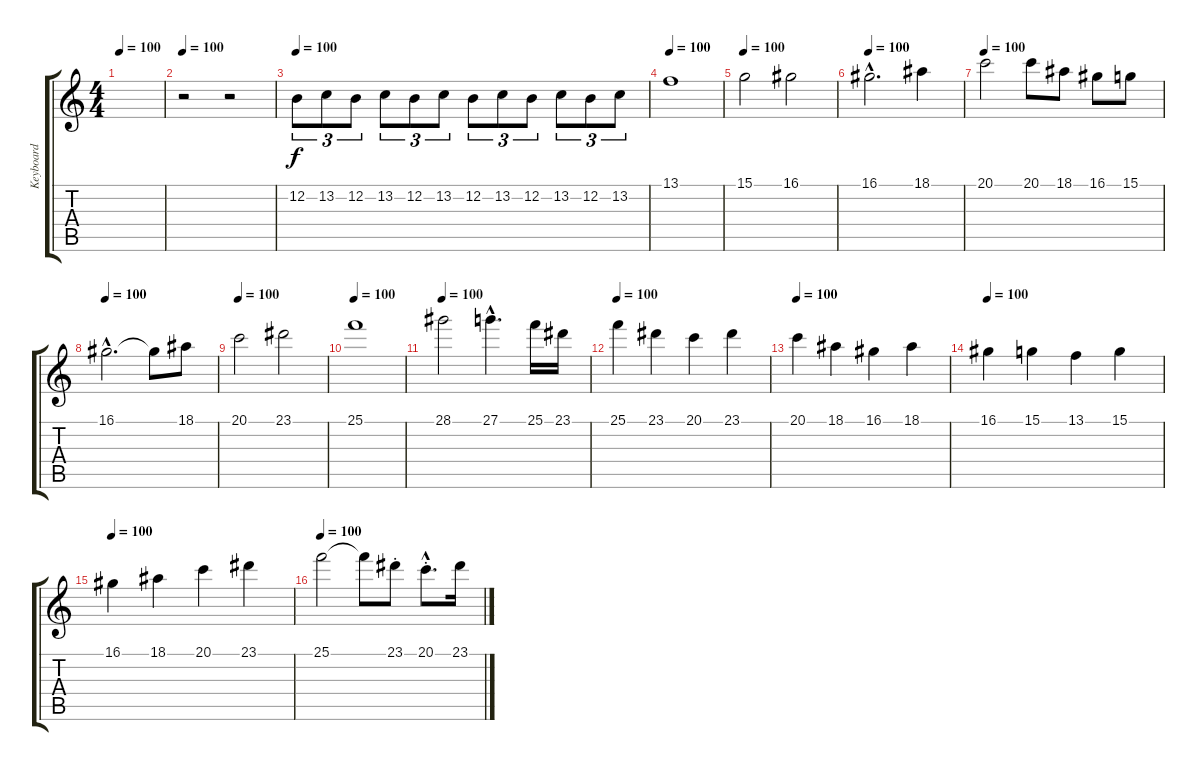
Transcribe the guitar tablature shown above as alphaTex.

\track ("Keyboard" "Keyboard") {instrument stringensemble1}
\staff {score tabs}
\tuning (E4 B3 G3 D3 A2 D2) {hide}
\ts (4 4)
\tempo 100
\clef g2
\ks c
|
\tempo 100
r.2 r.2{volume 11} |
\tempo 100
12.2.8{tu (3 2) balance 4} 13.2.8{tu (3 2)} 12.2.8{tu (3 2)} 13.2.8{tu (3 2)} 12.2.8{tu (3 2)} 13.2.8{tu (3 2)} 12.2.8{tu (3 2)} 13.2.8{tu (3 2)} 12.2.8{tu (3 2)} 13.2.8{tu (3 2)} 12.2.8{tu (3 2)} 13.2.8{tu (3 2)} |
\tempo 100
13.1.1{balance 6} |
\tempo 100
15.1.2 16.1.2 |
\tempo 100
16.1{hac}.2{d} 18.1.4 |
\tempo 100
20.1.2 20.1.8 18.1.8 16.1.8 15.1.8 |
\tempo 100
16.1{hac}.2{d} 16.1{t}.8 18.1.8 |
\tempo 100
20.1.2 23.1.2 |
\tempo 100
25.1.1 |
\tempo 100
28.1.2 27.1{hac}.4{d} 25.1.16 23.1.16 |
\tempo 100
25.1.4{balance 6} 23.1.4 20.1.4 23.1.4 |
\tempo 100
20.1.4 18.1.4 16.1.4 18.1.4 |
\tempo 100
16.1.4 15.1.4 13.1.4 15.1.4 |
\tempo 100
16.1.4 18.1.4 20.1.4 23.1.4 |
\tempo 100
25.1.2 25.1{t}.8 23.1{st}.8 20.1{hac st}.8{d} 23.1.16
